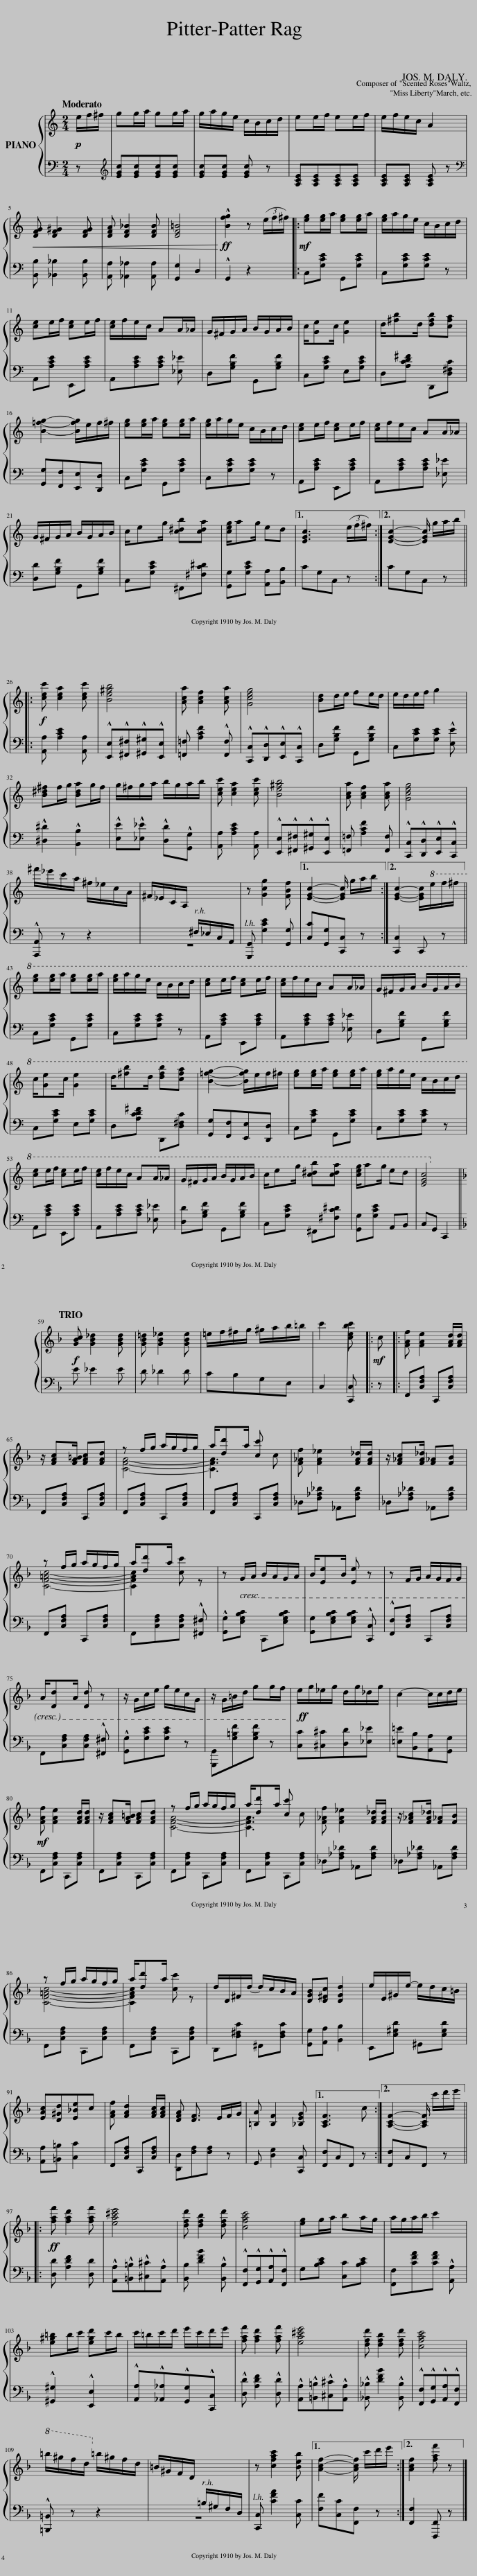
X:1
%%score { ( 1 4 ) | ( 2 3 ) }
L:1/8
Q:1/4=100
M:2/4
I:linebreak $
K:C
V:1 treble
V:4 treble
V:2 bass
V:3 bass
V:1
!p! e/f/^f/ | gg/a/ gg/a/ | g/a/g/e/ c/B/c/d/ | ee/f/ ee/f/ | e/f/e/c/ A2 |$ %5
!<(! [DFG] [DF^G]2 [DFG] | [DFA] [DF_B]2 [DFB] | [DF=B]4!<)! |!ff! !^![Bfg]2 z[Q:1/4=70] (3(e/f/^f/) |:[Q:1/4=100]!mf! [eg][eg]/a/ [eg][eg]/a/ | %10
 [eg]/a/g/e/ c/B/c/d/ |$ [ce]e/f/ [ce]e/f/ | [ce]/f/e/c/ AA/_A/ | G/^F/G/A/ B/G/A/B/ | c/[Ge]c/ [Ge]2 | %15
 d/[^fb]d/ [dfb][cfa] |$ [B=fg]2- [Bfg]/e/f/^f/ | [eg][eg]/a/ [eg][eg]/a/ | [eg]/a/g/e/ c/B/c/d/ | [ce]e/f/ [ce]e/f/ | %20
 [ce]/f/e/c/ AA/_A/ |$ G/^F/G/A/ B/G/A/B/ | c/eg/ [c^db][cda] | [ceg]/ag/ ed |1 [EGc]3[Q:1/4=70] (3(e/f/^f/) :|2 %25
[Q:1/4=100] [EGc]2- [EGc]/ g/a/b/ |:$!f! [cec'] [cea]2 [cec'] | [Be^gb]4 | [Aca] [Acf]2 [Aca] | [Gceg]4 | %30
 [Bd]d/e/ fe/d/ | e/d/e/f/ g2 |$ [B^d^f]f/g/ [Bda]g/f/ | g/^f/g/a/ b/g/a/b/ | [cec'] [cea]2 [cec'] | %35
 [Be^gb]4 | [Aca] [Acf]2 [Aca] | [Gceg]4 |$ ^f'/_e'/c'/a/ ^f/_e/c/A/ | ^F/_E/C/A,/ x2 | %40
 z [Gcg]2 [FBf] |1 [EGc]2- [EGc]/ g/a/b/ :|2 [EGc]2- [EGc]/!8va(!e'/f'/^f'/ ||$ [e'g'][e'g']/a'/ [e'g'][e'g']/a'/ | [e'g']/a'/g'/e'/ c'/b/c'/d'/ | %45
 [c'e']e'/f'/ [c'e']e'/f'/ | [c'e']/f'/e'/c'/ aa/_a/ | g/^f/g/a/ b/g/a/b/ |$ c'/[ge']c'/ [ge']2 | d'/[^f'b']d'/ [d'f'b'][c'f'a'] | %50
 [b=f'g']2- [bf'g']/e'/f'/^f'/ | [e'g'][e'g']/a'/ [e'g'][e'g']/a'/ | [e'g']/a'/g'/e'/ c'/b/c'/d'/ |$ [c'e']e'/f'/ [c'e']e'/f'/ | [c'e']/f'/e'/c'/ aa/_a/ | %55
 g/^f/g/a/ b/g/a/b/ | c'/e'g'/ [c'^d'b'][c'd'a'] | [c'e'g']/a'g'/ e'd' | [egc']4!8va)! ||$[K:F]!f! [GBc] [GB_d]2 [GBd] | %60
 [GB=d] [GB_e]2 [GBe] | =e/f/^f/g/ ^g/a/b/=b/ | c'2 [cebc'] |:!mf! c |: [FAf] [FAe]2 [FAd]/[FAd]/ |$ %65
 z/ [FAc][FA=B]/ [FAc][FAd] | z f/g/ a/g/f/g/ | a/[dd']a/ [cc'] x | [F_Af] [FA_e]2 [FA_d]/[FAd]/ | z/ [F_Ac][FA_d]/ [F_A][FB] |$ %70
 z f/g/ a/g/f/g/ | a/[dd']a/ [cc'] z | z G/A/ B/A/G/A/ | B/[Ee]B/ [Ee] z | z F/G/ A/G/F/G/ |$ %75
 A/[Dd]A/ [Dd] z | z/ G/c/e/ g/e/c/G/ | z/ G/=B/d/ gg/f/ |!ff! e/g/_e/g/ d/g/_d/g/ | c2- c/c/d/e/ |$ %80
!mf! [FAf] [FAe]2 [FAd]/[FAd]/ | z/ [FAc][FA=B]/ [FAc][FAd] | z f/g/ a/g/f/g/ | a/[dd']a/ [cc'] x | [F_Af] [FA_e]2 [FA_d]/[FAd]/ | %85
 z/ [F_Ac][FA_d]/ [F_A][FB] |$ z f/g/ a/g/f/g/ | a/[dd']a/ [cc'] z | d/D/^F/d/- d/c/B/A/ | [DGB][D^Fc] [DGd]2 | %90
 e/E/^G/e/- e/d/c/=B/ |$ [EAc][D^Gd][E_Be]c | [FAf] [FAd]2 [FAc]/[FAc]/ | [DFA] [DF]3/2 E/F/G/ | [=B,A] [B,F]2 [_B,EG] |1 %95
 [A,CF]3 c :|2 [A,CF]2- [A,CF]/ c'/d'/e'/ |:$!ff! [faf'] [fad']2 [faf'] | [ea^c'e']4 | [dfd'] [dfb]2 [dfd'] | %100
 [cfac']4 | [eg]g/a/ ba/g/ | a/g/a/b/ c'2 |$ [e^g=b]b/c'/ [egd']c'/b/ | c'/=b/c'/d'/ e'/c'/d'/e'/ | %105
 [faf'] [fad']2 [faf'] | [ea^c'e']4 | [dfd'] [dfb]2 [dfd'] | [cfac']4 |$!8va(! =b'/^g'/f'/d'/!8va)! =b/^g/f/d/ | %110
 =B/^G/F/D/ x2 | z [cfac']2 [Beb] |1 [Acf]2- [Acf]/ c'/d'/e'/ :|2 [Acf]2 [faf'] z |] %114
V:2
 z x/ |[K:treble] [EGc][EGc][EGc][EGc] | [EGc][EGc] [EGc] z | [A,CE][A,CE][A,CE][A,CE] | [A,CE][A,CE] [A,CE] z |$ %5
[K:bass] [B,,B,] [_B,,_B,]2 [B,,B,] | [A,,A,] [_A,,_A,]2 [A,,A,] | [G,,G,]2 D,2 | !^!G,,2 z2 |: C,[G,CE] G,,[G,CE] | %10
 C,[G,CE][G,CE] z |$ A,,[A,CE] E,,[A,CE] | A,,[A,CE][A,CE] [_E,_E] | D,[G,B,F] G,,[G,B,F] | C,[G,CE] E,[G,CE] | %15
 D,[A,CD^F] D,,[D,^F,C] |$ [G,,G,][F,,F,][E,,E,][D,,D,] | C,[G,CE] G,,[G,CE] | C,[G,CE][G,CE] z | A,,[A,CE] E,,[A,CE] | %20
 A,,[A,CE][A,CE] [_E,_E] |$ [D,D][G,B,F] G,,[G,B,F] | C,[G,CE] ^F,,[^F,C^D] | [G,,G,][G,CE] [A,,A,][B,,B,] |1 CG,C, z :|2 %25
 CG,C, z |:$ [A,,A,] [A,CE]2 [A,,A,] | !^![E,,E,]!^![^F,,^F,]!^![^G,,^G,]!^![E,,E,] | [=F,,=F,] [A,CF]2 !^![F,,F,] | !^![C,,C,]!^![D,,D,]!^![E,,E,]!^![C,,C,] | %30
 D,[G,B,F] G,,[G,B,F] | C,[G,CE][G,CE] !^![E,E] |$ !^![^D,^D]2 !^![B,,B,]2 | !^![E,E]!^![_E,_E] !^![D,D]!^![G,,G,] | [A,,A,] [A,CE]2 [A,,A,] | %35
 !^![E,,E,]!^![^F,,^F,]!^![^G,,^G,]!^![E,,E,] | [=F,,=F,] [A,CF]2 [F,,F,] | !^![C,,C,]!^![D,,D,]!^![E,,E,]!^![C,,C,] |$ !^![A,,,A,,] z z2 | z4 | %40
 [G,,,G,,] [G,CE]2 [G,,G,] |1 [C,C][G,,G,][C,,C,] z :|2 [C,,C,]2 C,, z ||$ C,[G,CE] G,,[G,CE] | C,[G,CE][G,CE] z | %45
 A,,[A,CE] E,,[A,CE] | A,,[A,CE][A,CE] [_E,_E] | D,[G,B,F] G,,[G,B,F] |$ C,[G,CE] E,[G,CE] | D,[A,CD^F] D,,[D,^F,C] | %50
 [G,,G,][F,,F,][E,,E,][D,,D,] | C,[G,CE] G,,[G,CE] | C,[G,CE][G,CE] z |$ A,,[A,CE] E,,[A,CE] | A,,[A,CE][A,CE] [_E,_E] | %55
 [D,D][G,B,F] G,,[G,B,F] | C,[G,CE] ^F,,[^F,C^D] | [G,,G,][G,CE] A,,B,, | C,G,, C,,2 ||$[K:F] E _E2 E | %60
 D _D2 D | CB,G,E, | C,2 [C,,C,] |: z |: F,,[C,F,A,] C,,[C,F,A,] |$ %65
 F,,[C,F,A,] C,,[C,F,A,] | F,,[C,F,A,] C,,[C,F,A,] | F,,[C,F,A,] C,,[C,F,A,] | _D,[F,_A,_D] _A,,[F,A,D] | _D,[F,_A,_D] _A,,[F,A,D] |$ %70
 F,,[C,F,A,] C,,[C,F,A,] | F,,[C,F,A,][C,F,A,] !^![^F,,^F,] | !^![G,,G,][E,G,B,C] C,,[E,G,B,C] | [G,,G,][E,G,B,C][E,G,B,C] !^![C,,C,] | !^![F,,F,][C,F,A,] C,,[C,F,A,] |$ %75
 F,,[C,F,A,][C,F,A,] !^![^F,,^F,] | !^![G,,G,][G,CE][G,CE] z | [G,,,G,,][G,=B,F][G,B,F] z | [C,C][^C,^C][D,D][_E,_E] | [=E,=E][B,,B,][A,,A,][G,,G,] |$ %80
 F,,[C,F,A,] C,,[C,F,A,] | F,,[C,F,A,] C,,[C,F,A,] | F,,[C,F,A,] C,,[C,F,A,] | F,,[C,F,A,] C,,[C,F,A,] | _D,[F,_A,_D] _A,,[F,A,D] | %85
 _D,[F,_A,_D] _A,,[F,A,D] |$ F,,[C,F,A,] C,,[C,F,A,] | F,,[C,F,A,] C,,[C,F,A,] | D,,[D,^F,C] ^F,,[D,F,C] | [G,,G,][A,,A,] [B,,B,]2 | %90
 E,,[E,^G,D] ^G,,[E,G,D] |$ [A,,A,][=B,,=B,] [C,C]2 | F,,[C,F,A,] C,,[C,F,A,] | [D,,D,][F,A,][F,A,] z | G,, [D,G,]2 [C,,C,] |1 %95
 [F,,F,]C,F,, z :|2 [F,,F,]C,F,, z |:$ [D,D] [A,DF]2 [D,D] | !^![A,,A,]!^![=B,,=B,]!^![^C,^C]!^![A,,A,] | [B,,B,] [DFB]2 !^![B,,B,] | %100
 !^![F,,F,]!^![G,,G,]!^![A,,A,]!^![F,,F,] | G,[B,CE] [C,C][B,CE] | [F,,F,][CFA][CFA] !^![A,,A,] |$ !^![^G,,^G,]2 !^![E,,E,]2 | !^![A,,A,]!^![_A,,_A,]!^![G,,G,]!^![C,,C,] | %105
 !^![D,D] [A,DF]2 !^![D,D] | !^![A,,A,]!^![=B,,=B,]!^![^C,^C]!^![A,,A,] | !^![_B,,_B,] [DFB]2 !^![B,,B,] | !^![F,,F,]!^![G,,G,]!^![A,,A,]!^![F,,F,] |$ !^![=B,,,=B,,] z z2 | %110
 z4 | [C,,C,] [CFA]2 [C,C] |1 [F,F][C,C][F,,F,] z :|2 [F,,F,]2 [F,,,F,,] z |] %114
V:3
 x3/2 |[K:treble] x4 | x4 | x4 | x4 |$ %5
[K:bass] x4 | x4 | x4 | x4 |: x4 | %10
 x4 |$ x4 | x4 | x4 | x4 | %15
 x4 |$ x4 | x4 | x4 | x4 | %20
 x4 |$ x4 | x4 | x4 |1 x4 :|2 %25
 x4 |:$ x4 | x4 | x4 | x4 | %30
 x4 | x4 |$ x4 | x4 | x4 | %35
 x4 | x4 | x4 |$ x4 | x2 ^F,/_E,/C,/A,,/ | %40
 x4 |1 x4 :|2 x4 ||$ x4 | x4 | %45
 x4 | x4 | x4 |$ x4 | x4 | %50
 x4 | x4 | x4 |$ x4 | x4 | %55
 x4 | x4 | x4 | x4 ||$[K:F] x4 | %60
 x4 | x4 | x3 |: x |: x4 |$ %65
 x4 | x4 | x4 | x4 | x4 |$ %70
 x4 | x4 | x4 | x4 | x4 |$ %75
 x4 | x4 | x4 | x4 | x4 |$ %80
 x4 | x4 | x4 | x4 | x4 | %85
 x4 |$ x4 | x4 | x4 | x4 | %90
 x4 |$ x4 | x4 | x4 | x4 |1 %95
 x4 :|2 x4 |:$ x4 | x4 | x4 | %100
 x4 | x4 | x4 |$ x4 | x4 | %105
 x4 | x4 | x4 | x4 |$ x4 | %110
 x2 =B,/^G,/F,/D,/ | x4 |1 x4 :|2 x4 |] %114
V:4
 x3/2 | x4 | x4 | x4 | x4 |$ %5
 x4 | x4 | x4 | x4 |: x4 | %10
 x4 |$ x4 | x4 | x4 | x4 | %15
 x4 |$ x4 | x4 | x4 | x4 | %20
 x4 |$ x4 | x4 | x4 |1 x4 :|2 %25
 x4 |:$ x4 | x4 | x4 | x4 | %30
 x4 | x4 |$ x4 | x4 | x4 | %35
 x4 | x4 | x4 |$ x4 | x4 | %40
 x4 |1 x4 :|2 x5/2!8va(! x3/2 ||$ x4 | x4 | %45
 x4 | x4 | x4 |$ x4 | x4 | %50
 x4 | x4 | x4 |$ x4 | x4 | %55
 x4 | x4 | x4 | x4!8va)! ||$[K:F] x4 | %60
 x4 | x4 | x3 |: x |: x4 |$ %65
 x4 | [CFA]4- | [CFA]3 c | x4 | x4 |$ %70
 [CF=Ac]4- | [CFAc]2 x2 | x4 | x4 | x4 |$ %75
 x4 | x4 | x4 | x4 | x4 |$ %80
 x4 | x4 | [CFA]4- | [CFA]3 c | x4 | %85
 x4 |$ [CF=Ac]4- | [CFAc]2 x2 | x4 | x4 | %90
 x4 |$ x4 | x4 | x4 | x4 |1 %95
 x4 :|2 x4 |:$ x4 | x4 | x4 | %100
 x4 | x4 | x4 |$ x4 | x4 | %105
 x4 | x4 | x4 | x4 |$!8va(! x2!8va)! x2 | %110
 x4 | x4 |1 x4 :|2 x4 |] %114
